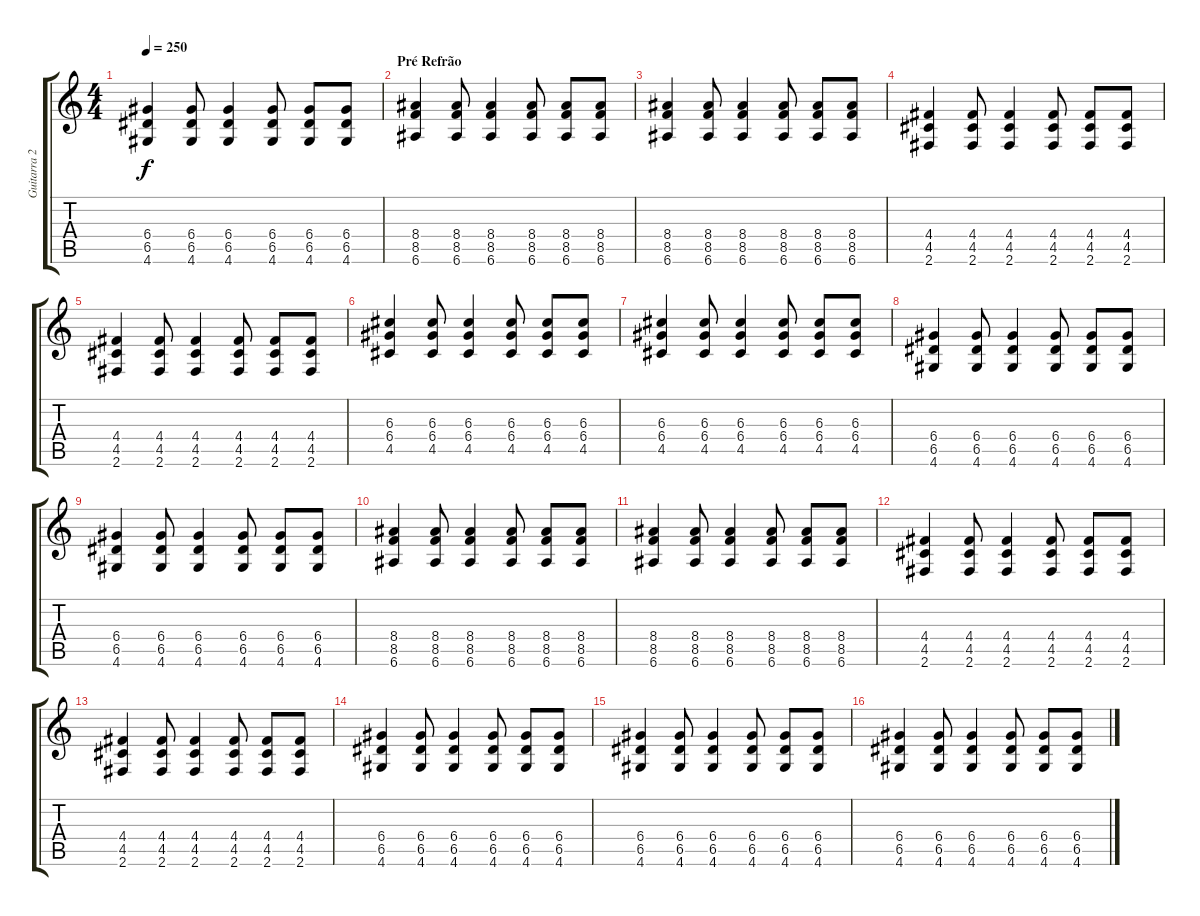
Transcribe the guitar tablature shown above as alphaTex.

\track ("Guitarra 2" "Guitarra 2") {instrument distortionguitar}
\staff {score tabs}
\tuning (E4 B3 G3 D3 A2 E2) {hide}
\ts (4 4)
\tempo 250
\clef g2
\ks c
(6.4 6.5 4.6).4{dy f} (6.4 6.5 4.6).8 (6.4 6.5 4.6).4 (6.4 6.5 4.6).8 (6.4 6.5 4.6).8 (6.4 6.5 4.6).8 |
\section ("" "Pré Refrão")
(8.4 8.5 6.6).4 (8.4 8.5 6.6).8 (8.4 8.5 6.6).4 (8.4 8.5 6.6).8 (8.4 8.5 6.6).8 (8.4 8.5 6.6).8 |
(8.4 8.5 6.6).4 (8.4 8.5 6.6).8 (8.4 8.5 6.6).4 (8.4 8.5 6.6).8 (8.4 8.5 6.6).8 (8.4 8.5 6.6).8 |
(4.4 4.5 2.6).4 (4.4 4.5 2.6).8 (4.4 4.5 2.6).4 (4.4 4.5 2.6).8 (4.4 4.5 2.6).8 (4.4 4.5 2.6).8 |
(4.4 4.5 2.6).4 (4.4 4.5 2.6).8 (4.4 4.5 2.6).4 (4.4 4.5 2.6).8 (4.4 4.5 2.6).8 (4.4 4.5 2.6).8 |
(6.3 6.4 4.5).4 (6.3 6.4 4.5).8 (6.3 6.4 4.5).4 (6.3 6.4 4.5).8 (6.3 6.4 4.5).8 (6.3 6.4 4.5).8 |
(6.3 6.4 4.5).4 (6.3 6.4 4.5).8 (6.3 6.4 4.5).4 (6.3 6.4 4.5).8 (6.3 6.4 4.5).8 (6.3 6.4 4.5).8 |
(6.4 6.5 4.6).4 (6.4 6.5 4.6).8 (6.4 6.5 4.6).4 (6.4 6.5 4.6).8 (6.4 6.5 4.6).8 (6.4 6.5 4.6).8 |
(6.4 6.5 4.6).4 (6.4 6.5 4.6).8 (6.4 6.5 4.6).4 (6.4 6.5 4.6).8 (6.4 6.5 4.6).8 (6.4 6.5 4.6).8 |
(8.4 8.5 6.6).4 (8.4 8.5 6.6).8 (8.4 8.5 6.6).4 (8.4 8.5 6.6).8 (8.4 8.5 6.6).8 (8.4 8.5 6.6).8 |
(8.4 8.5 6.6).4 (8.4 8.5 6.6).8 (8.4 8.5 6.6).4 (8.4 8.5 6.6).8 (8.4 8.5 6.6).8 (8.4 8.5 6.6).8 |
(4.4 4.5 2.6).4 (4.4 4.5 2.6).8 (4.4 4.5 2.6).4 (4.4 4.5 2.6).8 (4.4 4.5 2.6).8 (4.4 4.5 2.6).8 |
(4.4 4.5 2.6).4 (4.4 4.5 2.6).8 (4.4 4.5 2.6).4 (4.4 4.5 2.6).8 (4.4 4.5 2.6).8 (4.4 4.5 2.6).8 |
(6.4 6.5 4.6).4 (6.4 6.5 4.6).8 (6.4 6.5 4.6).4 (6.4 6.5 4.6).8 (6.4 6.5 4.6).8 (6.4 6.5 4.6).8 |
(6.4 6.5 4.6).4 (6.4 6.5 4.6).8 (6.4 6.5 4.6).4 (6.4 6.5 4.6).8 (6.4 6.5 4.6).8 (6.4 6.5 4.6).8 |
(6.4 6.5 4.6).4 (6.4 6.5 4.6).8 (6.4 6.5 4.6).4 (6.4 6.5 4.6).8 (6.4 6.5 4.6).8 (6.4 6.5 4.6).8
